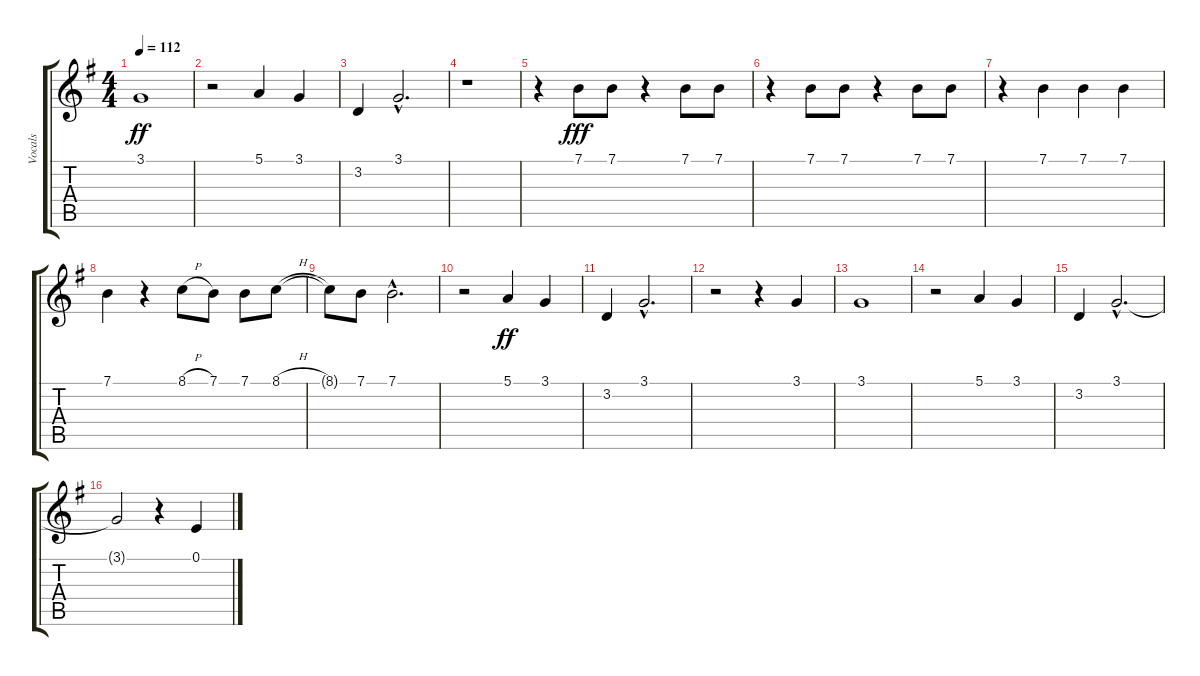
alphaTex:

\track ("Vocals" "Vocals") {instrument vibraphone}
\staff {score tabs}
\tuning (E4 B3 G3 D3 A2 E2) {hide}
\ts (4 4)
\tempo 112
\clef g2
\ks g
3.1.1{dy ff} |
r.2 5.1.4 3.1.4 |
3.2.4 3.1{hac}.2{d} |
r.1 |
r.4 7.1.8{dy fff} 7.1.8 r.4 7.1.8 7.1.8 |
r.4 7.1.8 7.1.8 r.4 7.1.8 7.1.8 |
r.4 7.1.4 7.1.4 7.1.4 |
7.1.4 r.4 8.1{h}.8 7.1.8 7.1.8 8.1{h}.8 |
8.1{t}.8 7.1.8 7.1{hac}.2{d} |
r.2 5.1.4{dy ff} 3.1.4 |
3.2.4 3.1{hac}.2{d} |
r.2 r.4 3.1.4 |
3.1.1 |
r.2 5.1.4 3.1.4 |
3.2.4 3.1{hac}.2{d} |
3.1{t}.2 r.4 0.1.4
